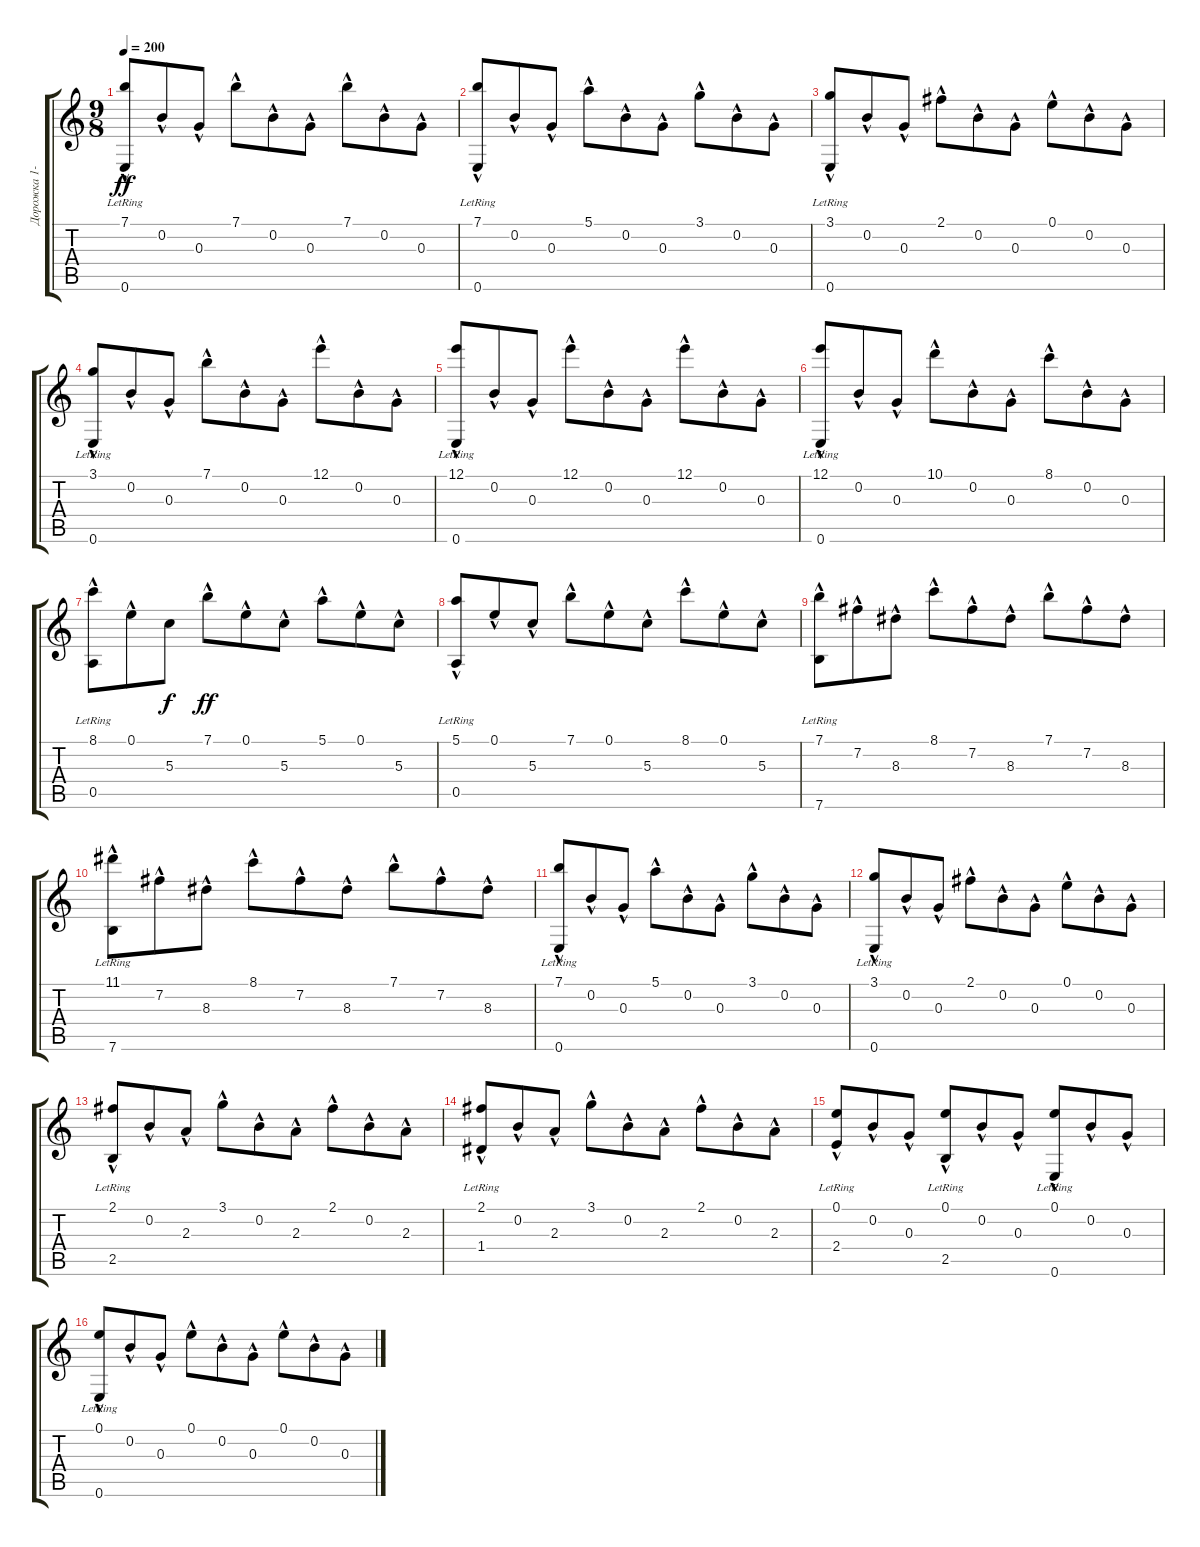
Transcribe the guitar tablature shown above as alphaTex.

\track ("Дорожка 1-2" "Дорожка 1-") {instrument acousticguitarnylon}
\staff {score tabs}
\tuning (E4 B3 G3 D3 A2 E2) {hide}
\ts (9 8)
\tempo 200
\clef g2
\ks c
(7.1{hac} 0.6{lr}).8{dy ff instrument acousticguitarnylon} 0.2{hac}.8 0.3{hac}.8 7.1{hac}.8 0.2{hac}.8 0.3{hac}.8 7.1{hac}.8 0.2{hac}.8 0.3{hac}.8 |
(7.1{hac} 0.6{lr}).8 0.2{hac}.8 0.3{hac}.8 5.1{hac}.8 0.2{hac}.8 0.3{hac}.8 3.1{hac}.8 0.2{hac}.8 0.3{hac}.8 |
(3.1{hac} 0.6{lr}).8 0.2{hac}.8 0.3{hac}.8 2.1{hac}.8 0.2{hac}.8 0.3{hac}.8 0.1{hac}.8 0.2{hac}.8 0.3{hac}.8 |
(3.1{hac} 0.6{lr}).8 0.2{hac}.8 0.3{hac}.8 7.1{hac}.8 0.2{hac}.8 0.3{hac}.8 12.1{hac}.8 0.2{hac}.8 0.3{hac}.8 |
(12.1{hac} 0.6{lr}).8 0.2{hac}.8 0.3{hac}.8 12.1{hac}.8 0.2{hac}.8 0.3{hac}.8 12.1{hac}.8 0.2{hac}.8 0.3{hac}.8 |
(12.1{hac} 0.6{lr}).8 0.2{hac}.8 0.3{hac}.8 10.1{hac}.8 0.2{hac}.8 0.3{hac}.8 8.1{hac}.8 0.2{hac}.8 0.3{hac}.8 |
(8.1{hac} 0.5{lr}).8 0.1{hac}.8 5.3.8{dy f} 7.1{hac}.8{dy ff} 0.1{hac}.8 5.3{hac}.8 5.1{hac}.8 0.1{hac}.8 5.3{hac}.8 |
(5.1{hac} 0.5{lr}).8 0.1{hac}.8 5.3{hac}.8 7.1{hac}.8 0.1{hac}.8 5.3{hac}.8 8.1{hac}.8 0.1{hac}.8 5.3{hac}.8 |
(7.1{hac} 7.6{lr}).8 7.2{hac}.8 8.3{hac}.8 8.1{hac}.8 7.2{hac}.8 8.3{hac}.8 7.1{hac}.8 7.2{hac}.8 8.3{hac}.8 |
(11.1{hac} 7.6{lr}).8 7.2{hac}.8 8.3{hac}.8 8.1{hac}.8 7.2{hac}.8 8.3{hac}.8 7.1{hac}.8 7.2{hac}.8 8.3{hac}.8 |
(7.1{hac} 0.6{lr}).8 0.2{hac}.8 0.3{hac}.8 5.1{hac}.8 0.2{hac}.8 0.3{hac}.8 3.1{hac}.8 0.2{hac}.8 0.3{hac}.8 |
(3.1{hac} 0.6{lr}).8 0.2{hac}.8 0.3{hac}.8 2.1{hac}.8 0.2{hac}.8 0.3{hac}.8 0.1{hac}.8 0.2{hac}.8 0.3{hac}.8 |
(2.1{hac} 2.5{lr}).8 0.2{hac}.8 2.3{hac}.8 3.1{hac}.8 0.2{hac}.8 2.3{hac}.8 2.1{hac}.8 0.2{hac}.8 2.3{hac}.8 |
(2.1{hac} 1.4{lr}).8 0.2{hac}.8 2.3{hac}.8 3.1{hac}.8 0.2{hac}.8 2.3{hac}.8 2.1{hac}.8 0.2{hac}.8 2.3{hac}.8 |
(0.1{hac} 2.4{lr}).8 0.2{hac}.8 0.3{hac}.8 (0.1{hac} 2.5{lr}).8 0.2{hac}.8 0.3{hac}.8 (0.1{hac} 0.6{hac lr}).8 0.2{hac}.8 0.3{hac}.8 |
(0.1{hac} 0.6{lr}).8 0.2{hac}.8 0.3{hac}.8 0.1{hac}.8 0.2{hac}.8 0.3{hac}.8 0.1{hac}.8 0.2{hac}.8 0.3{hac}.8
